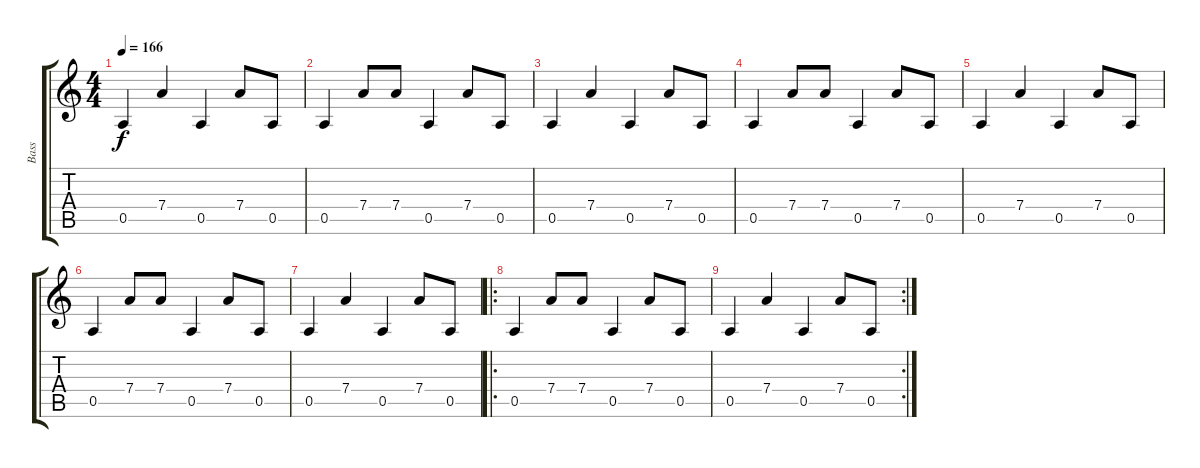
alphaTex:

\track ("Bass" "Bass") {instrument synthbass2}
\staff {score tabs}
\tuning (E4 B3 G3 D3 A2 E2) {hide}
\ts (4 4)
\tempo 166
\clef g2
\ks c
0.5.4{dy f} 7.4.4 0.5.4 7.4.8 0.5.8 |
0.5.4 7.4.8 7.4.8 0.5.4 7.4.8 0.5.8 |
0.5.4 7.4.4 0.5.4 7.4.8 0.5.8 |
0.5.4 7.4.8 7.4.8 0.5.4 7.4.8 0.5.8 |
0.5.4 7.4.4 0.5.4 7.4.8 0.5.8 |
0.5.4 7.4.8 7.4.8 0.5.4 7.4.8 0.5.8 |
0.5.4 7.4.4 0.5.4 7.4.8 0.5.8 |
\ro
0.5.4 7.4.8 7.4.8 0.5.4 7.4.8 0.5.8 |
\rc 2
0.5.4 7.4.4 0.5.4 7.4.8 0.5.8
